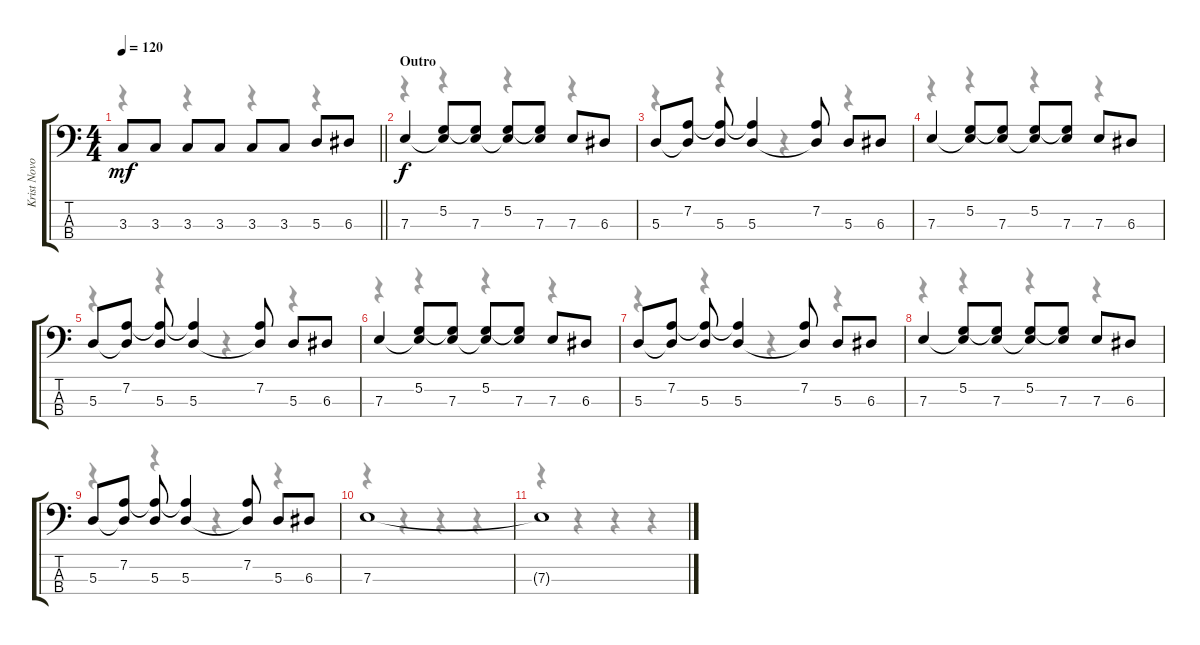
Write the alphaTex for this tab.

\track ("Krist Novoselic" "Krist Novo") {instrument electricbasspick}
\staff {score tabs}
\tuning (G2 D2 A1 E1) {hide}
\voice
\ts (4 4)
\tempo 120
\clef f4
\barLineRight lightlight
\ks c
3.3.8{dy mf} 3.3.8 3.3.8 3.3.8 3.3.8 3.3.8 5.3.8 6.3.8 |
\section ("" "Outro")
7.3.4{dy f} (5.2 7.3{t}).8 (5.2{t} 7.3).8 (5.2 7.3{t}).8 (5.2{t} 7.3).8 7.3.8 6.3.8 |
5.3.8 (7.2 5.3{t}).8 (7.2{t} 5.3).8 (7.2{t} 5.3).4 (7.2 5.3{t}).8 5.3.8 6.3.8 |
7.3.4 (5.2 7.3{t}).8 (5.2{t} 7.3).8 (5.2 7.3{t}).8 (5.2{t} 7.3).8 7.3.8 6.3.8 |
5.3.8 (7.2 5.3{t}).8 (7.2{t} 5.3).8 (7.2{t} 5.3).4 (7.2 5.3{t}).8 5.3.8 6.3.8 |
7.3.4 (5.2 7.3{t}).8 (5.2{t} 7.3).8 (5.2 7.3{t}).8 (5.2{t} 7.3).8 7.3.8 6.3.8 |
5.3.8 (7.2 5.3{t}).8 (7.2{t} 5.3).8 (7.2{t} 5.3).4 (7.2 5.3{t}).8 5.3.8 6.3.8 |
7.3.4 (5.2 7.3{t}).8 (5.2{t} 7.3).8 (5.2 7.3{t}).8 (5.2{t} 7.3).8 7.3.8 6.3.8 |
5.3.8 (7.2 5.3{t}).8 (7.2{t} 5.3).8 (7.2{t} 5.3).4 (7.2 5.3{t}).8 5.3.8 6.3.8 |
7.3.1 |
7.3{t}.1
\voice
\clef f4
\ottava regular
\simile none
\barLineRight lightlight
\ks c
r.4{dy f} r.4 r.4 r.4 |
r.4 r.4 r.4 r.4 |
r.4 r.4 r.4 r.4 |
r.4 r.4 r.4 r.4 |
r.4 r.4 r.4 r.4 |
r.4 r.4 r.4 r.4 |
r.4 r.4 r.4 r.4 |
r.4 r.4 r.4 r.4 |
r.4 r.4 r.4 r.4 |
r.4 r.4 r.4 r.4 |
r.4 r.4 r.4 r.4
